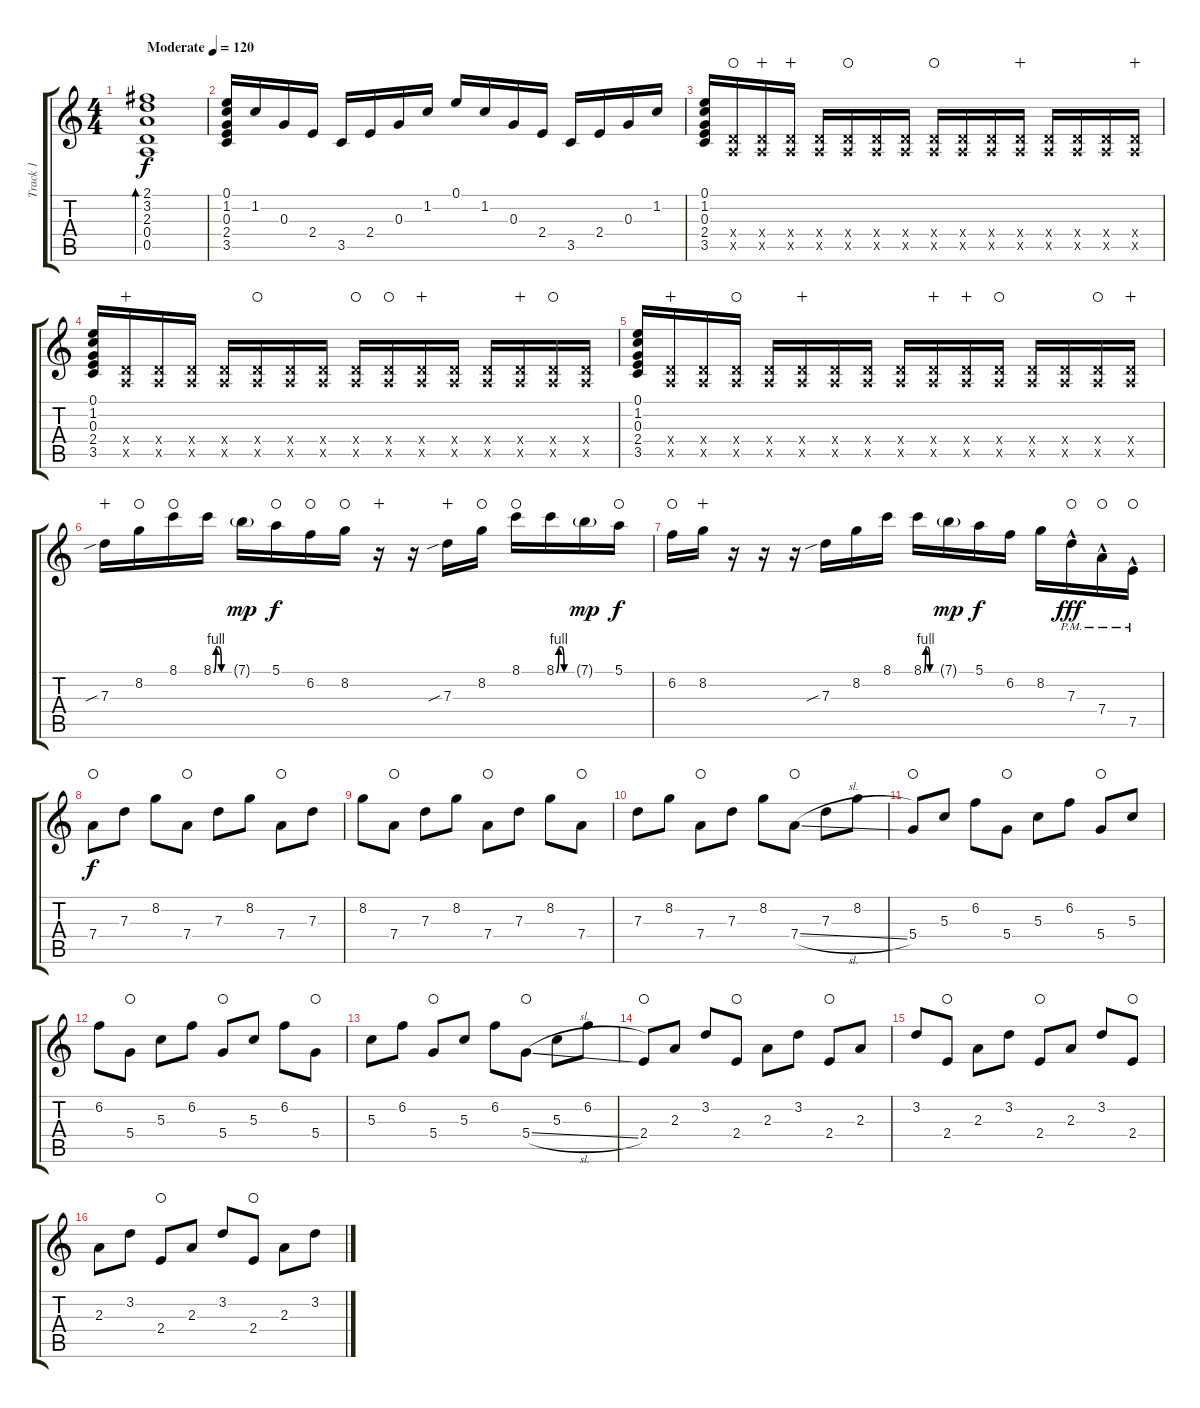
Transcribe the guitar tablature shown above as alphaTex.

\track ("Track 1" "Track 1") {instrument acousticguitarsteel}
\staff {score tabs}
\tuning (E4 B3 G3 D3 A2 E2) {hide}
\ts (4 4)
\tempo (120 "Moderate")
\clef g2
\ks c
(2.1 3.2 2.3 0.4 0.5).1{bd 480 dy f instrument acousticguitarsteel} |
(0.1 1.2 0.3 2.4 3.5).16 1.2.16 0.3.16 2.4.16 3.5.16 2.4.16 0.3.16 1.2.16 0.1.16 1.2.16 0.3.16 2.4.16 3.5.16 2.4.16 0.3.16 1.2.16 |
(0.1 1.2 0.3 2.4 3.5).16 (0.4{x} 0.5{x}).16{waho} (0.4{x} 0.5{x}).16{wahc} (0.4{x} 0.5{x}).16{wahc} (0.4{x} 0.5{x}).16 (0.4{x} 0.5{x}).16{waho} (0.4{x} 0.5{x}).16 (0.4{x} 0.5{x}).16 (0.4{x} 0.5{x}).16{waho} (0.4{x} 0.5{x}).16 (0.4{x} 0.5{x}).16 (0.4{x} 0.5{x}).16{wahc} (0.4{x} 0.5{x}).16 (0.4{x} 0.5{x}).16 (0.4{x} 0.5{x}).16 (0.4{x} 0.5{x}).16{wahc} |
(0.1 1.2 0.3 2.4 3.5).16 (0.4{x} 0.5{x}).16{wahc} (0.4{x} 0.5{x}).16 (0.4{x} 0.5{x}).16 (0.4{x} 0.5{x}).16 (0.4{x} 0.5{x}).16{waho} (0.4{x} 0.5{x}).16 (0.4{x} 0.5{x}).16 (0.4{x} 0.5{x}).16{waho} (0.4{x} 0.5{x}).16{waho} (0.4{x} 0.5{x}).16{wahc} (0.4{x} 0.5{x}).16 (0.4{x} 0.5{x}).16 (0.4{x} 0.5{x}).16{wahc} (0.4{x} 0.5{x}).16{waho} (0.4{x} 0.5{x}).16 |
(0.1 1.2 0.3 2.4 3.5).16 (0.4{x} 0.5{x}).16{wahc} (0.4{x} 0.5{x}).16 (0.4{x} 0.5{x}).16{waho} (0.4{x} 0.5{x}).16 (0.4{x} 0.5{x}).16{wahc} (0.4{x} 0.5{x}).16 (0.4{x} 0.5{x}).16 (0.4{x} 0.5{x}).16 (0.4{x} 0.5{x}).16{wahc} (0.4{x} 0.5{x}).16{wahc} (0.4{x} 0.5{x}).16{waho} (0.4{x} 0.5{x}).16 (0.4{x} 0.5{x}).16 (0.4{x} 0.5{x}).16{waho} (0.4{x} 0.5{x}).16{wahc} |
7.3{sib}.16{wahc} 8.2.16{waho} 8.1.16{waho} 8.1{be (custom 0 0 10 4 20 4 30 0 60 0)}.16 7.1{g}.16{dy mp} 5.1.16{dy f waho} 6.2.16{waho} 8.2.16{waho} r.16{wahc} r.16 7.3{sib}.16{wahc} 8.2.16{waho} 8.1.16{waho} 8.1{be (custom 0 0 10 4 20 4 30 0 60 0)}.16 7.1{g}.16{dy mp} 5.1.16{dy f waho} |
6.2.16{waho} 8.2.16{wahc} r.16 r.16 r.16 7.3{sib}.16 8.2.16 8.1.16 8.1{be (custom 0 0 10 4 20 4 30 0 60 0)}.16 7.1{g}.16{dy mp} 5.1.16{dy f} 6.2.16 8.2.16 7.3{hac pm}.16{dy fff waho} 7.4{hac pm}.16{waho} 7.5{hac pm}.16{waho} |
7.4.8{dy f waho} 7.3.8 8.2.8 7.4.8{waho} 7.3.8 8.2.8 7.4.8{waho} 7.3.8 |
8.2.8 7.4.8{waho} 7.3.8 8.2.8 7.4.8{waho} 7.3.8 8.2.8 7.4.8{waho} |
7.3.8 8.2.8 7.4.8{waho} 7.3.8 8.2.8 7.4{sl}.8{waho} 7.3.8 8.2.8 |
5.4.8{waho} 5.3.8 6.2.8 5.4.8{waho} 5.3.8 6.2.8 5.4.8{waho} 5.3.8 |
6.2.8 5.4.8{waho} 5.3.8 6.2.8 5.4.8{waho} 5.3.8 6.2.8 5.4.8{waho} |
5.3.8 6.2.8 5.4.8{waho} 5.3.8 6.2.8 5.4{sl}.8{waho} 5.3.8 6.2.8 |
2.4.8{waho} 2.3.8 3.2.8 2.4.8{waho} 2.3.8 3.2.8 2.4.8{waho} 2.3.8 |
3.2.8 2.4.8{waho} 2.3.8 3.2.8 2.4.8{waho} 2.3.8 3.2.8 2.4.8{waho} |
2.3.8 3.2.8 2.4.8{waho} 2.3.8 3.2.8 2.4.8{waho} 2.3.8 3.2.8
